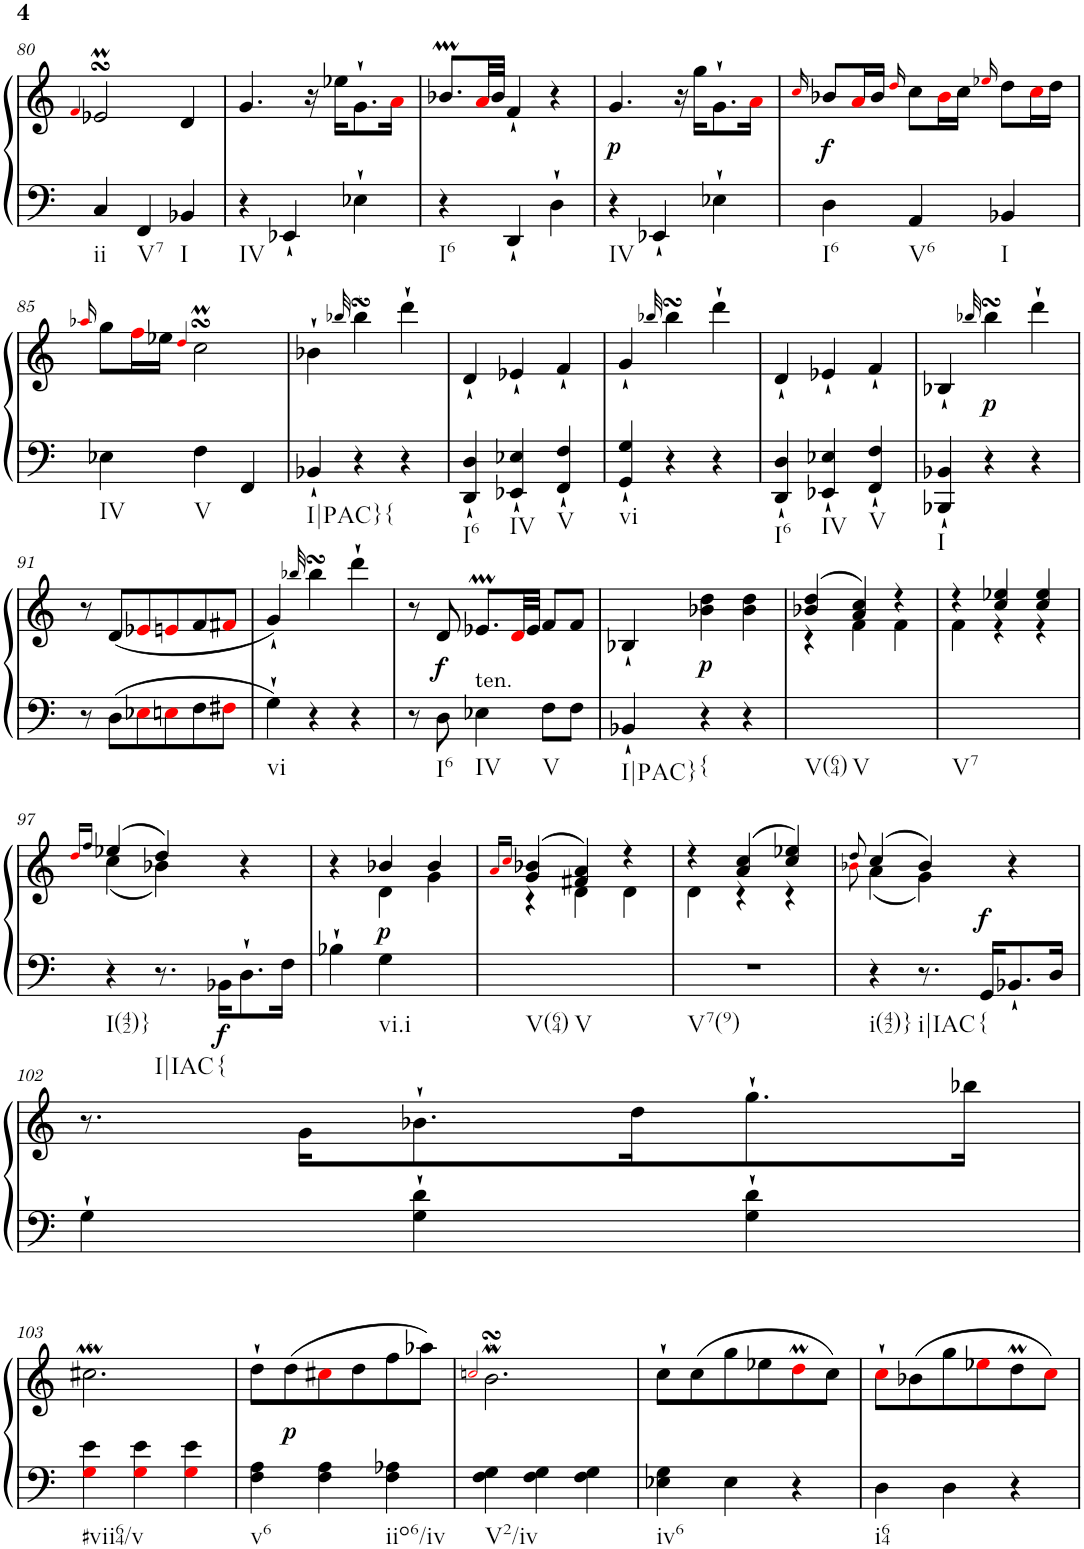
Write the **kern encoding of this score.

**kern	**kern	**dynam
*part1	*part1	*part1
*staff2	*staff1	*staff1/2
*I"Harpsichord	*	*
*I'Hch.	*	*
!!LO:PB:g=z
*clefF4	*clefG2	*
*k[]	*k[]	*
*M3/4	*M3/4	*
=80	=80	=80
.	4qfi/	.
!LO:TX:b:t=ii	!	!
4C/	2e-XsSSsM/	.
!LO:TX:b:t=V7	!	!
4FF/	.	.
!LO:TX:b:t=I	!	!
4BB-X/	4d/	.
=81	=81	=81
!LO:TX:b:t=IV	!	!
4r	4.g/	.
4EE-X`/	.	.
.	16r	.
.	16ee-X\KL	.
4E-X`\	8.g`\	.
.	16ai\Jk	.
=82	=82	=82
!LO:TX:b:t=I6	!	!
4r	8.b-XM/L	.
.	32ai/LL	.
.	32b-/JJJ	.
4DD`/	4f`/	.
4D`\	4r	.
=83	=83	=83
!LO:TX:b:t=IV	!	!
!	!	!LO:DY:b
4r	4.g/	p
4EE-X`/	.	.
.	16r	.
.	16gg\KL	.
4E-X`\	8.g`\	.
.	16ai\Jk	.
=84	=84	=84
.	16qcci/	.
!LO:TX:b:t=I6	!	!
!	!	!LO:DY:b
4D\	8b-X/L	f
.	16ai/L	.
.	16b-/JJ	.
.	16qddi/	.
!LO:TX:b:t=V6	!	!
4AA/	8cc\L	.
.	16b-i\L	.
.	16cc\JJ	.
.	16qee-Xi/	.
!LO:TX:b:t=I	!	!
4BB-X/	8dd\L	.
.	16cci\L	.
.	16dd\JJ	.
!!LO:LB:g=z
=85	=85	=85
.	16qaa-Xi/	.
!LO:TX:b:t=IV	!	!
4E-X\	8gg\L	.
.	16ffi\L	.
.	16ee-X\JJ	.
.	4qddi/	.
!LO:TX:b:t=V	!	!
4F\	2ccsSSsM\	.
4FF/	.	.
=86	=86	=86
!LO:TX:b:t=I|PAC}{	!	!
4BB-X`/	4b-X`\	.
.	32qbb-X/	.
4r	4bb-sSSs\	.
4r	4ddd`\	.
=87	=87	=87
!LO:TX:b:t=I6	!	!
4DD/` 4D/`	4d`/	.
!LO:TX:b:t=IV	!	!
4EE-X/` 4E-X/`	4e-X`/	.
!LO:TX:b:t=V	!	!
4FF/` 4F/`	4f`/	.
=88	=88	=88
!LO:TX:b:t=vi	!	!
4GG/` 4G/`	4g`/	.
.	32qbb-X/	.
4r	4bb-sSSs\	.
4r	4ddd`\	.
=89	=89	=89
!LO:TX:b:t=I6	!	!
4DD/` 4D/`	4d`/	.
!LO:TX:b:t=IV	!	!
4EE-X/` 4E-X/`	4e-X`/	.
!LO:TX:b:t=V	!	!
4FF/` 4F/`	4f`/	.
=90	=90	=90
!LO:TX:b:t=I	!	!
4BBB-X/` 4BB-X/`	4B-X`/	.
.	32qbb-X/	.
!	!	!LO:DY:b
4r	4bb-sSSs\	p
4r	4ddd`\	.
!!LO:LB:g=z
=91	=91	=91
8r	8r	.
8D\L	(<8d/L	.
8E-Xi\	8e-Xi/	.
8Eni\	8eni/	.
8F\	8f/	.
8F#Xi\J	8f#Xi/J	.
=92	=92	=92
!LO:TX:b:t=vi	!	!
4G`\	4g`/)	.
.	32qbb-X/	.
4r	4bb-sSSs\	.
4r	4ddd`\	.
=93	=93	=93
8r	8r	.
!LO:TX:b:t=I6	!	!
!	!	!LO:DY:b
8D\	8d/	f
!LO:TX:a:t=ten.	!	!
!LO:TX:b:t=IV	!	!
4E-X\	8.e-XM/L	.
.	32di/LL	.
.	32e-/JJJ	.
!LO:TX:b:t=V	!	!
8F\L	8f/L	.
8F\J	8f/J	.
=94	=94	=94
!LO:TX:b:t=I|PAC}	!	!
4BB-X`/	4B-X`/	.
!LO:TX:b:t={	!	!
!	!	!LO:DY:b
4r	4b-X\ 4dd\	p
4r	4b-\ 4dd\	.
=95	=95	=95
*	*^	*
!LO:TX:b:t=V(64)	!	!	!
!LO:TX:b:t=V	!	!	!
2.ryy	(>4b-X/ 4dd/	4r	.
.	4a/ 4cc/)	4f\	.
.	4r	4f\	.
=96	=96	=96	=96
!LO:TX:b:t=V7	!	!	!
2.ryy	4r	4f\	.
.	4cc/ 4ee-X/	4r	.
.	4cc/ 4ee-/	4r	.
!!LO:LB:g=z	!!
=97	=97	=97	=97
.	16qddi/LL	.	.
.	16qff/JJ	.	.
!LO:TX:b:t=I(42)}	!	!	!
4r	(>4ee-X/	(<4cc\	.
!LO:TX:b:t=I|IAC	!	!	!
8.r	4dd/)	4b-X\)	.
!LO:TX:b:t={	!	!	!
!	!	!	!LO:DY:b=2
16BB-X\KL	.	.	f
8.D`\	4r	4ryy	.
16F\Jk	.	.	.
=98	=98	=98	=98
4B-X`\	4r	4ryy	.
!LO:TX:b:t=vi.i	!	!	!
!	!	!	!LO:DY:b
4G\	4b-X/	4d\	p
4ryy	4b-/	4g\	.
=99	=99	=99	=99
.	16qai/LL	.	.
.	16qcci/JJ	.	.
!LO:TX:b:t=V(64)	!	!	!
!LO:TX:b:t=V	!	!	!
2.ryy	(>4g/ 4b-X/	4r	.
.	4f#X/ 4a/)	4d\	.
.	4r	4d\	.
=100	=100	=100	=100
!LO:TX:b:t=V7(9)	!	!	!
2.r	4r	4d\	.
.	(>4a/ 4cc/	4r	.
.	4cc/ 4ee-X/)	4r	.
=101	=101	=101	=101
.	8qdd/	8qb-Xi\	.
!LO:TX:b:t=i(42)}	!	!	!
4r	(>4cc/	(<4a\	.
!LO:TX:b:t=i|IAC	!	!	!
8.r	4b-/)	4g\)	.
!LO:TX:b:t={	!	!	!
!	!	!	!LO:DY:a=2
16GG/KL	.	.	f
8.BB-X`/	4r	4ryy	.
16D/Jk	.	.	.
*	*v	*v	*
!!LO:LB:g=z
=102	=102	=102
4G`\	8.r	.
.	16g\KL	.
4G\` 4d\`	8.b-X`\	.
.	16dd\K	.
4G\` 4d\`	8.gg`\	.
.	16bb-X\Jk	.
!!LO:LB:g=z
=103	=103	=103
!LO:TX:b:t=#vii64/v	!	!
4Gi\ 4e\	2.cc#Xm\	.
4Gi\ 4e\	.	.
4Gi\ 4e\	.	.
=104	=104	=104
!LO:TX:b:t=v6	!	!
4F\ 4A\	8dd`\L	.
!	!	!LO:DY:b
.	(>8dd\	p
4F\ 4A\	8cc#Xi\	.
.	8dd\	.
!LO:TX:b:t=iio6/iv	!	!
4F\ 4A-X\	8ff\	.
.	8aa-X\J)	.
=105	=105	=105
.	2qccni/	.
!LO:TX:b:t=V2/iv	!	!
4F\ 4G\	2.bmsSsS\	.
4F\ 4G\	.	.
4F\ 4G\	.	.
=106	=106	=106
!LO:TX:b:t=iv6	!	!
4E-X\ 4G\	8cc`\L	.
.	(>8cc\	.
4E-\	8gg\	.
.	8ee-X\	.
4r	8ddMi\	.
.	8cc\J)	.
=107	=107	=107
!LO:TX:b:t=i64	!	!
4D\	8cc`i\L	.
.	(>8b-X\	.
4D\	8gg\	.
.	8ee-Xi\	.
4r	8ddM\	.
.	8cci\J)	.
=	=	=
*-	*-	*-
